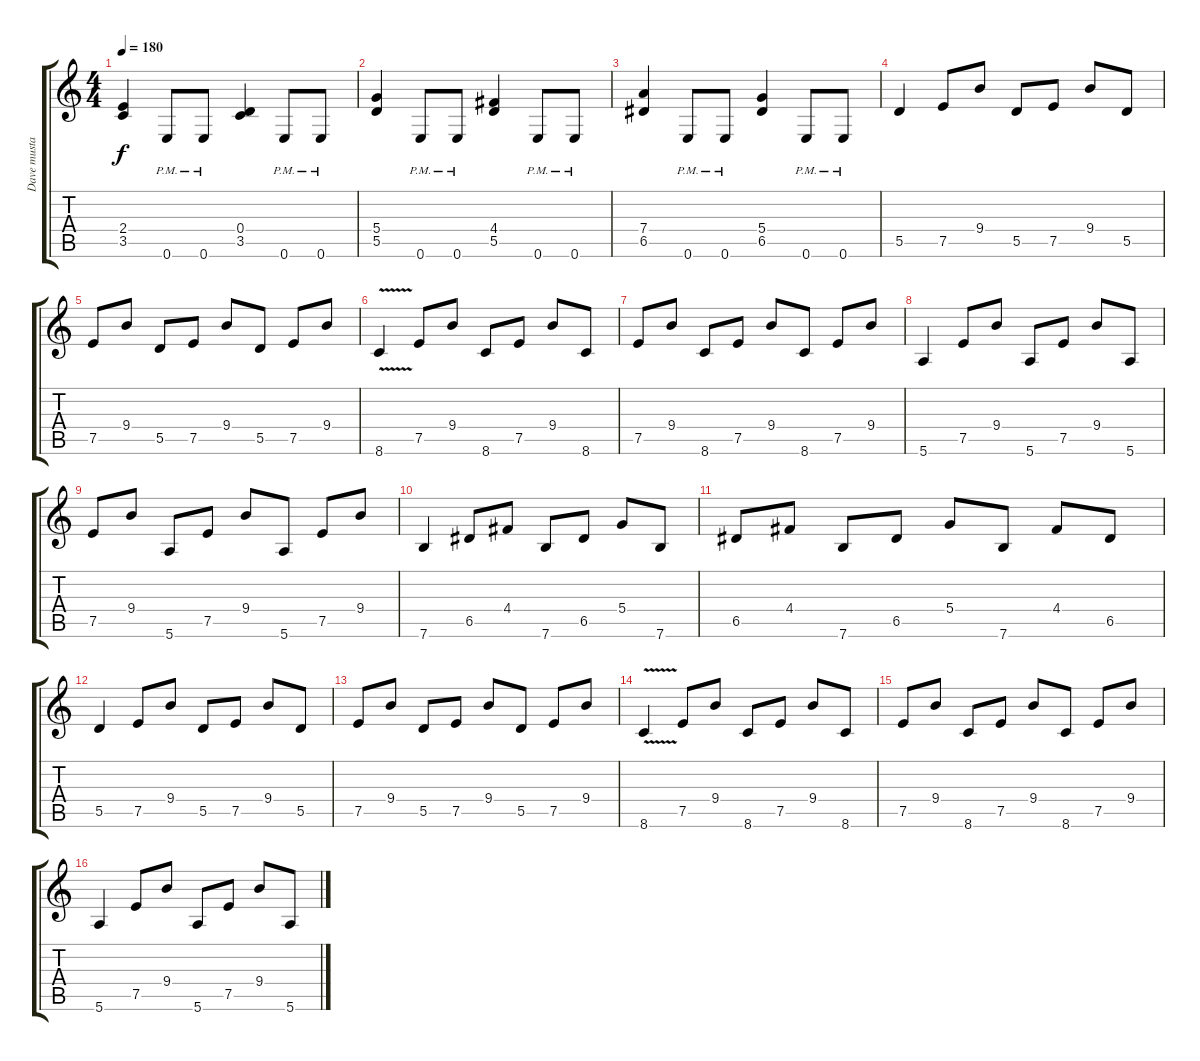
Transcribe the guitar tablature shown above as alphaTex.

\track ("Dave mustaine" "Dave musta") {instrument distortionguitar}
\staff {score tabs}
\tuning (E4 B3 G3 D3 A2 E2) {hide}
\ts (4 4)
\tempo 180
\clef g2
\ks c
(2.4 3.5).4{dy f} 0.6{pm}.8 0.6{pm}.8 (0.4 3.5).4 0.6{pm}.8 0.6{pm}.8 |
(5.4 5.5).4 0.6{pm}.8 0.6{pm}.8 (4.4 5.5).4 0.6{pm}.8 0.6{pm}.8 |
(7.4 6.5).4 0.6{pm}.8 0.6{pm}.8 (5.4 6.5).4 0.6{pm}.8 0.6{pm}.8 |
5.5.4 7.5.8 9.4.8 5.5.8 7.5.8 9.4.8 5.5.8 |
7.5.8 9.4.8 5.5.8 7.5.8 9.4.8 5.5.8 7.5.8 9.4.8 |
8.6{v}.4 7.5.8 9.4.8 8.6.8 7.5.8 9.4.8 8.6.8 |
7.5.8 9.4.8 8.6.8 7.5.8 9.4.8 8.6.8 7.5.8 9.4.8 |
5.6.4 7.5.8 9.4.8 5.6.8 7.5.8 9.4.8 5.6.8 |
7.5.8 9.4.8 5.6.8 7.5.8 9.4.8 5.6.8 7.5.8 9.4.8 |
7.6.4 6.5.8 4.4.8 7.6.8 6.5.8 5.4.8 7.6.8 |
6.5.8 4.4.8 7.6.8 6.5.8 5.4.8 7.6.8 4.4.8 6.5.8 |
5.5.4 7.5.8 9.4.8 5.5.8 7.5.8 9.4.8 5.5.8 |
7.5.8 9.4.8 5.5.8 7.5.8 9.4.8 5.5.8 7.5.8 9.4.8 |
8.6{v}.4 7.5.8 9.4.8 8.6.8 7.5.8 9.4.8 8.6.8 |
7.5.8 9.4.8 8.6.8 7.5.8 9.4.8 8.6.8 7.5.8 9.4.8 |
5.6.4 7.5.8 9.4.8 5.6.8 7.5.8 9.4.8 5.6.8
